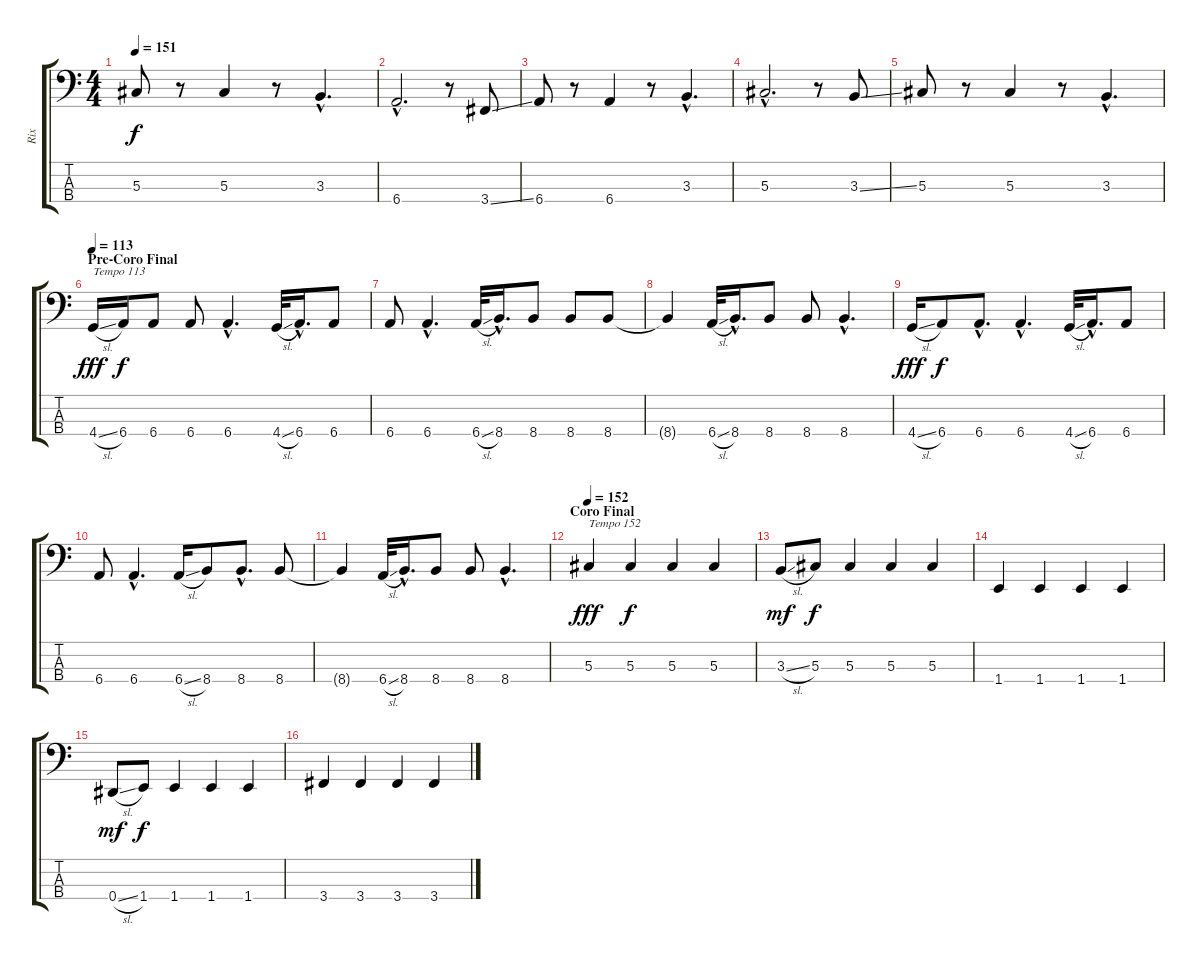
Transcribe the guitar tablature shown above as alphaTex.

\track ("Rix" "Rix") {instrument electricbasspick}
\staff {score tabs}
\tuning (Gb2 Db2 Ab1 Eb1) {hide}
\ts (4 4)
\tempo 151
\clef f4
\ks c
5.3.8{dy f} r.8 5.3.4 r.8 3.3{hac}.4{d} |
6.4{hac}.2{d} r.8 3.4{ss}.8 |
6.4.8 r.8 6.4.4 r.8 3.3{hac}.4{d} |
5.3{hac}.2{d} r.8 3.3{ss}.8 |
5.3.8 r.8 5.3.4 r.8 3.3{hac}.4{d} |
\section ("" "Pre-Coro Final")
\tempo 113
4.4{sl}.16{txt "Tempo 113" dy fff volume 16} 6.4.16{dy f} 6.4.8 6.4.8 6.4{hac}.4{d} 4.4{sl}.32 6.4{hac}.16{d} 6.4.8 |
6.4.8 6.4{hac}.4{d} 6.4{sl}.32 8.4{hac}.16{d} 8.4.8 8.4.8 8.4.8 |
8.4{t}.4 6.4{sl}.32 8.4{hac}.16{d} 8.4.8 8.4.8 8.4{hac}.4{d} |
4.4{sl}.16{dy fff} 6.4.8{dy f} 6.4{hac}.8{d} 6.4{hac}.4{d} 4.4{sl}.32 6.4{hac}.16{d} 6.4.8 |
6.4.8 6.4{hac}.4{d} 6.4{sl}.16 8.4.8 8.4{hac}.8{d} 8.4.8 |
8.4{t}.4 6.4{sl}.32 8.4{hac}.16{d} 8.4.8 8.4.8 8.4{hac}.4{d} |
\section ("" "Coro Final")
\tempo 152
5.3.4{txt "Tempo 152" dy fff} 5.3.4{dy f} 5.3.4 5.3.4 |
3.3{sl}.8{dy mf} 5.3.8{dy f} 5.3.4 5.3.4 5.3.4 |
1.4.4 1.4.4 1.4.4 1.4.4 |
0.4{sl}.8{dy mf} 1.4.8{dy f} 1.4.4 1.4.4 1.4.4 |
3.4.4 3.4.4 3.4.4 3.4.4
